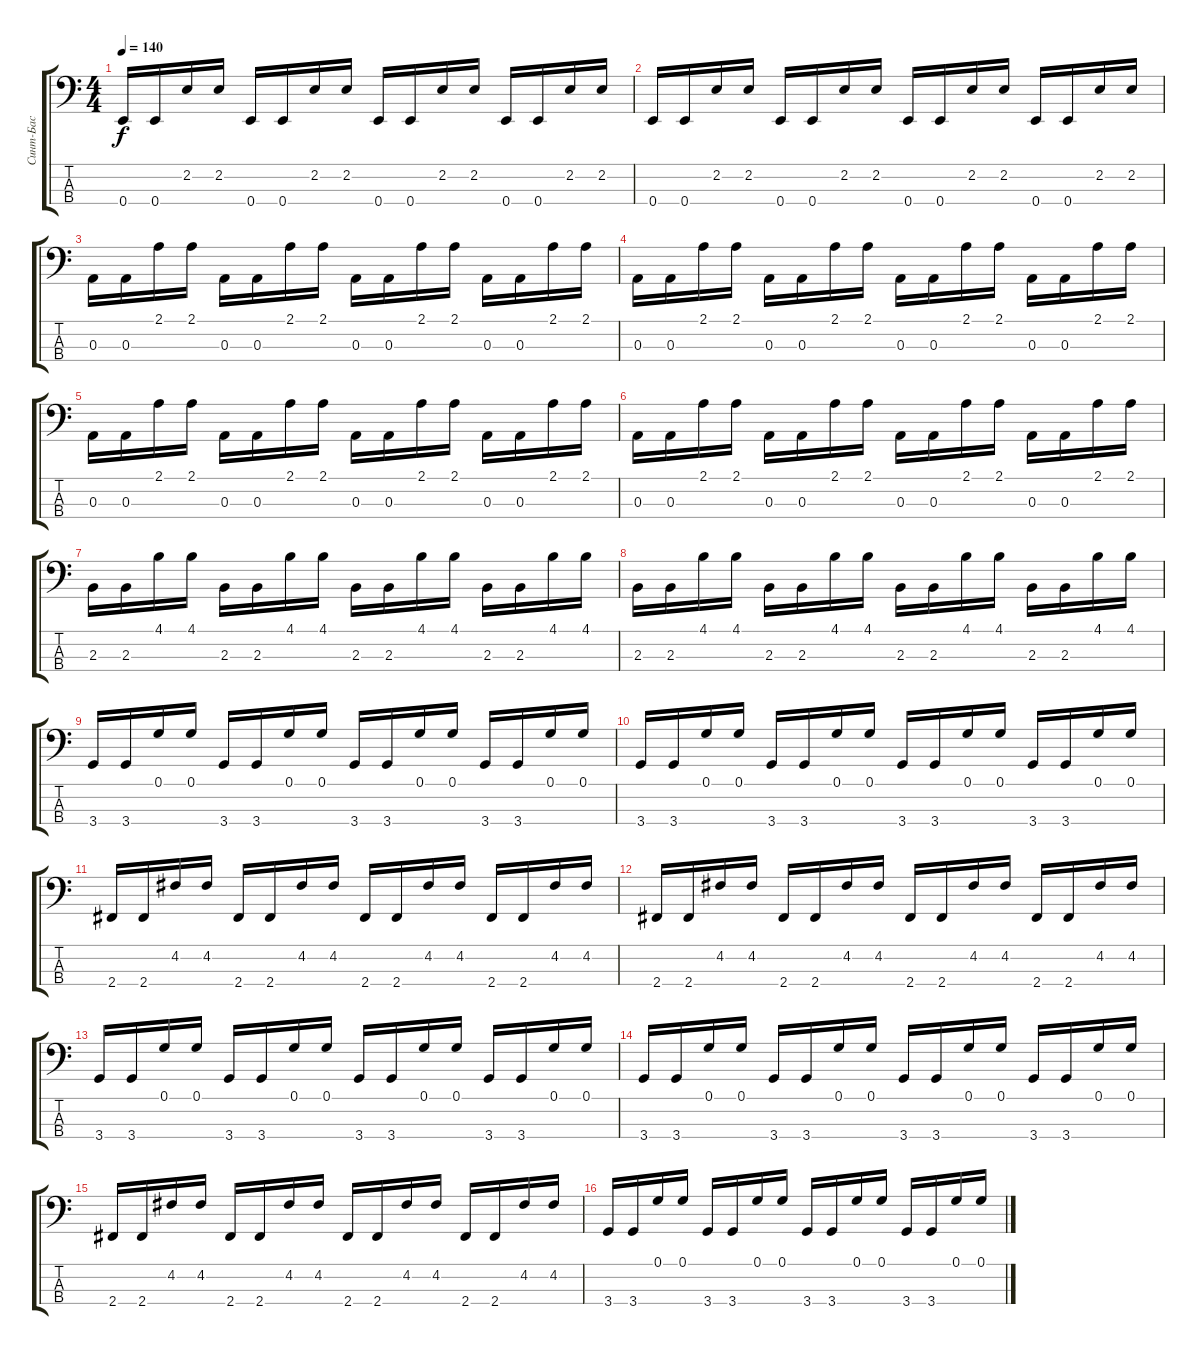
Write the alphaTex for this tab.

\track ("Синт-Бас" "Синт-Бас") {instrument electricbassfinger}
\staff {score tabs}
\tuning (G2 D2 A1 E1) {hide}
\ts (4 4)
\tempo 140
\clef f4
\ks c
0.4.16{dy f} 0.4.16 2.2.16 2.2.16 0.4.16 0.4.16 2.2.16 2.2.16 0.4.16 0.4.16 2.2.16 2.2.16 0.4.16 0.4.16 2.2.16 2.2.16 |
0.4.16 0.4.16 2.2.16 2.2.16 0.4.16 0.4.16 2.2.16 2.2.16 0.4.16 0.4.16 2.2.16 2.2.16 0.4.16 0.4.16 2.2.16 2.2.16 |
0.3.16 0.3.16 2.1.16 2.1.16 0.3.16 0.3.16 2.1.16 2.1.16 0.3.16 0.3.16 2.1.16 2.1.16 0.3.16 0.3.16 2.1.16 2.1.16 |
0.3.16 0.3.16 2.1.16 2.1.16 0.3.16 0.3.16 2.1.16 2.1.16 0.3.16 0.3.16 2.1.16 2.1.16 0.3.16 0.3.16 2.1.16 2.1.16 |
0.3.16 0.3.16 2.1.16 2.1.16 0.3.16 0.3.16 2.1.16 2.1.16 0.3.16 0.3.16 2.1.16 2.1.16 0.3.16 0.3.16 2.1.16 2.1.16 |
0.3.16 0.3.16 2.1.16 2.1.16 0.3.16 0.3.16 2.1.16 2.1.16 0.3.16 0.3.16 2.1.16 2.1.16 0.3.16 0.3.16 2.1.16 2.1.16 |
2.3.16 2.3.16 4.1.16 4.1.16 2.3.16 2.3.16 4.1.16 4.1.16 2.3.16 2.3.16 4.1.16 4.1.16 2.3.16 2.3.16 4.1.16 4.1.16 |
2.3.16 2.3.16 4.1.16 4.1.16 2.3.16 2.3.16 4.1.16 4.1.16 2.3.16 2.3.16 4.1.16 4.1.16 2.3.16 2.3.16 4.1.16 4.1.16 |
3.4.16 3.4.16 0.1.16 0.1.16 3.4.16 3.4.16 0.1.16 0.1.16 3.4.16 3.4.16 0.1.16 0.1.16 3.4.16 3.4.16 0.1.16 0.1.16 |
3.4.16 3.4.16 0.1.16 0.1.16 3.4.16 3.4.16 0.1.16 0.1.16 3.4.16 3.4.16 0.1.16 0.1.16 3.4.16 3.4.16 0.1.16 0.1.16 |
2.4.16 2.4.16 4.2.16 4.2.16 2.4.16 2.4.16 4.2.16 4.2.16 2.4.16 2.4.16 4.2.16 4.2.16 2.4.16 2.4.16 4.2.16 4.2.16 |
2.4.16 2.4.16 4.2.16 4.2.16 2.4.16 2.4.16 4.2.16 4.2.16 2.4.16 2.4.16 4.2.16 4.2.16 2.4.16 2.4.16 4.2.16 4.2.16 |
3.4.16 3.4.16 0.1.16 0.1.16 3.4.16 3.4.16 0.1.16 0.1.16 3.4.16 3.4.16 0.1.16 0.1.16 3.4.16 3.4.16 0.1.16 0.1.16 |
3.4.16 3.4.16 0.1.16 0.1.16 3.4.16 3.4.16 0.1.16 0.1.16 3.4.16 3.4.16 0.1.16 0.1.16 3.4.16 3.4.16 0.1.16 0.1.16 |
2.4.16 2.4.16 4.2.16 4.2.16 2.4.16 2.4.16 4.2.16 4.2.16 2.4.16 2.4.16 4.2.16 4.2.16 2.4.16 2.4.16 4.2.16 4.2.16 |
3.4.16 3.4.16 0.1.16 0.1.16 3.4.16 3.4.16 0.1.16 0.1.16 3.4.16 3.4.16 0.1.16 0.1.16 3.4.16 3.4.16 0.1.16 0.1.16
